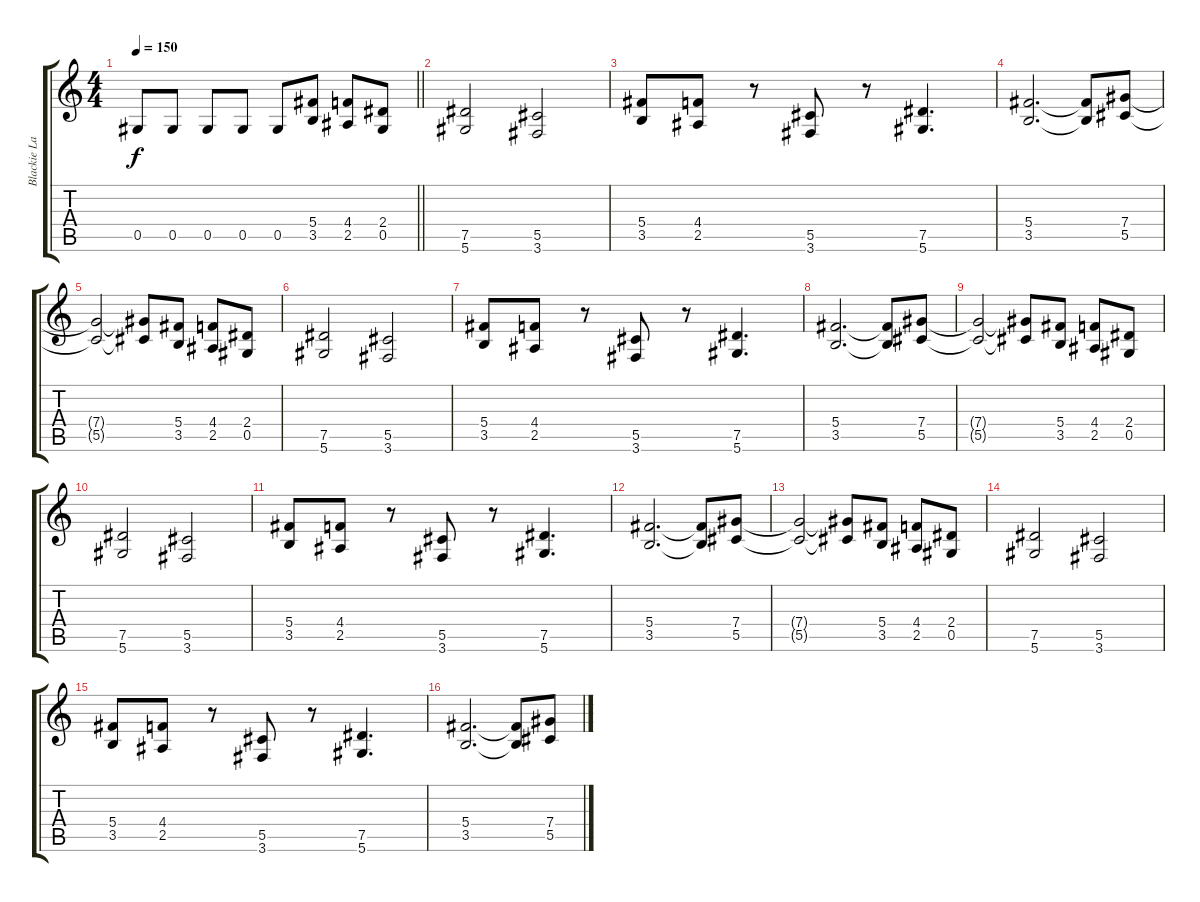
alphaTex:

\track ("Blackie Lawless" "Blackie La") {instrument distortionguitar}
\staff {score tabs}
\tuning (Eb4 Bb3 Gb3 Db3 Ab2 Eb2) {hide}
\ts (4 4)
\tempo 150
\clef g2
\barLineRight lightlight
\ks c
0.5.8{dy f} 0.5.8 0.5.8 0.5.8 0.5.8 (5.4 3.5).8 (4.4 2.5).8 (2.4 0.5).8 |
(7.5 5.6).2 (5.5 3.6).2 |
(5.4 3.5).8 (4.4 2.5).8 r.8 (5.5 3.6).8 r.8 (7.5 5.6).4{d} |
(5.4 3.5).2{d} (5.4{t} 3.5{t}).8 (7.4 5.5).8 |
(7.4{t} 5.5{t}).2 (7.4{t} 5.5{t}).8 (5.4 3.5).8 (4.4 2.5).8 (2.4 0.5).8 |
(7.5 5.6).2 (5.5 3.6).2 |
(5.4 3.5).8 (4.4 2.5).8 r.8 (5.5 3.6).8 r.8 (7.5 5.6).4{d} |
(5.4 3.5).2{d} (5.4{t} 3.5{t}).8 (7.4 5.5).8 |
(7.4{t} 5.5{t}).2 (7.4{t} 5.5{t}).8 (5.4 3.5).8 (4.4 2.5).8 (2.4 0.5).8 |
(7.5 5.6).2 (5.5 3.6).2 |
(5.4 3.5).8 (4.4 2.5).8 r.8 (5.5 3.6).8 r.8 (7.5 5.6).4{d} |
(5.4 3.5).2{d} (5.4{t} 3.5{t}).8 (7.4 5.5).8 |
(7.4{t} 5.5{t}).2 (7.4{t} 5.5{t}).8 (5.4 3.5).8 (4.4 2.5).8 (2.4 0.5).8 |
(7.5 5.6).2 (5.5 3.6).2 |
(5.4 3.5).8 (4.4 2.5).8 r.8 (5.5 3.6).8 r.8 (7.5 5.6).4{d} |
(5.4 3.5).2{d} (5.4{t} 3.5{t}).8 (7.4 5.5).8
